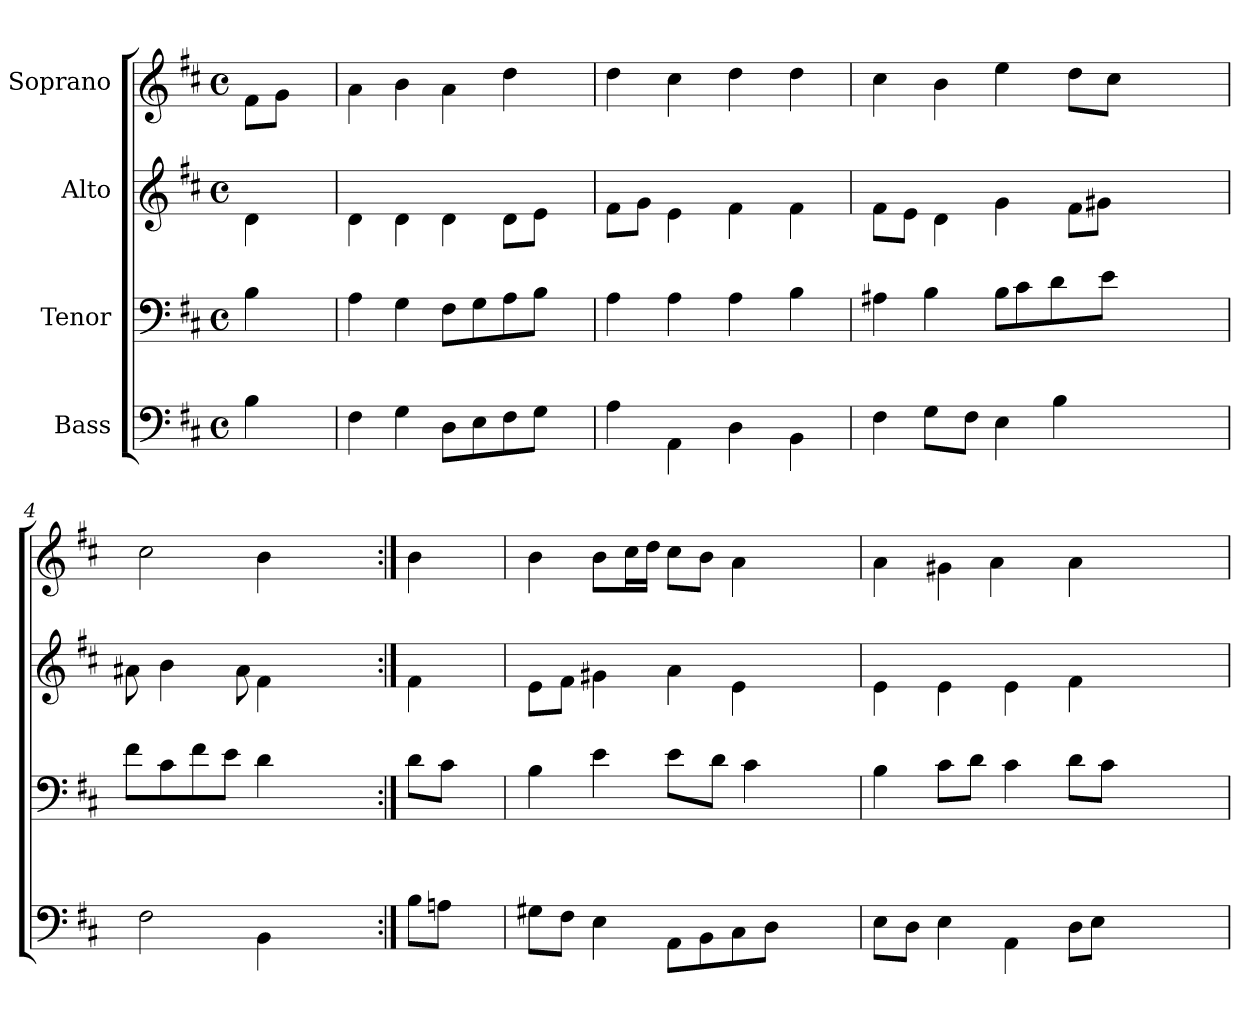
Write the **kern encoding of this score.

**kern	**text	**kern	**text	**kern	**text	**kern	**text
*part4	*part4	*part3	*part3	*part2	*part2	*part1	*part1
*staff4	*staff4	*staff3	*staff3	*staff2	*staff2	*staff1	*staff1
*I"Bass	*	*I"Tenor	*	*I"Alto	*	*I"Soprano	*
*clefF4	*	*clefF4	*	*clefG2	*	*clefG2	*
*k[f#c#]	*	*k[f#c#]	*	*k[f#c#]	*	*k[f#c#]	*
*D:	*	*D:	*	*D:	*	*b:	*
*M4/4	*	*M4/4	*	*M4/4	*	*M4/4	*
*met(c)	*	*met(c)	*	*met(c)	*	*met(c)	*
=	=	=	=	=	=	=	=
*^	*	*	*	*	*	*	*
*	*	*	*^	*	*	*	*	*
*	*	*	*	*	*	*^	*	*	*
*	*	*	*	*	*	*	*	*	*^	*
8Byy	4B\	.	8Byy	4B\	.	8dyy	4d\	.	8f#Jyy	8f#\L	.
8Byy	.	6	8Byy	.	.	8dyy	.	.	8gJyy	8g\J	.
8ryy	8ryy	.	8ryy	8ryy	.	8ryy	8ryy	.	8ryy	8ryy	.
=1	=1	=1	=1	=1	=1	=1	=1	=1	=1	=1	=1
4F#yy	4F#\	.	4Ayy	4A\	.	4dyy	4d\	.	4ayy	4a\	.
4Gyy	4G\	.	4Gyy	4G\	.	4dyy	4d\	.	4byy	4b\	.
8DJyy	8D\L	.	8F#Jyy	8F#\L	.	8dyy	4d\	.	8ayy	4a\	.
8EJyy	8E\	.	8GJyy	8G\	.	8dyy	.	5	8ayy	.	.
8F#Jyy	8F#\	.	8AJyy	8A\	.	8dJyy	8d\L	.	8ryy	4dd\	.
8GJyy	8G\J	.	8BJyy	8B\J	.	8eJyy	8e\J	.	8ddyy	.	8
8ryy	8ryy	.	8ryy	8ryy	.	8ryy	8ryy	.	8ddyy	8ryy	7
=2	=2	=2	=2	=2	=2	=2	=2	=2	=2	=2	=2
8Ayy	4A\	.	8Ayy	4A\	.	8f#Jyy	8f#\L	.	8ddyy	4dd\	.
8Ayy	.	.	8Ayy	.	.	8gJyy	8g\J	.	8ddyy	.	5
8ryy	4AA\	.	8ryy	4A\	.	4eyy	4e\	.	4cc#yy	4cc#\	.
4AAyy	.	↘10	4Ayy	.	8	.	.	.	.	.	.
.	4D\	.	.	4A\	.	4f#yy	4f#\	.	4ddyy	4dd\	.
4Dyy	.	↗8	4Ayy	.	5	.	.	.	.	.	.
.	4BB\	.	.	4B\	.	4f#yy	4f#\	.	4ddyy	4dd\	.
[8BByy	.	10	[8Byy	.	<8	.	.	.	.	.	.
=3	=3	=3	=3	=3	=3	=3	=3	=3	=3	=3	=3
8F#yy	4F#\	.	8A#yy	4A#X\	.	8f#Jyy	8f#\L	.	8cc#yy	4cc#\	.
8BByy]	.	.	8Byy]	.	.	8eJyy	8e\J	.	8cc#yy	.	6
8F#yy	8G\L	.	8A#yy	4B\	.	8dyy	4d\	.	8byy	4b\	.
8ryy	8F#\J	.	8ryy	.	.	8dyy	.	.	8byy	.	.
8GJyy	4E\	.	8Byy	8B\L	.	8ryy	4g\	.	8ryy	4ee\	.
8F#Jyy	.	4	8Byy	8c#\	.	8gyy	.	6	8eeyy	.	=6
8Eyy	4B\	.	8BJyy	8d\	.	8gyy	8f#\L	.	8eeyy	8dd\L	.
8Eyy	.	.	8c#Jyy	8e\J	.	8f#Jyy	8g#X\J	.	8ryy	8cc#\J	.
8ryy	4.ryy	.	8dJyy	8ryy	↗3	8g#Jyy	4ryy	=3	8ddJyy	8ryy	=6
8Byy	.	>10	8eJyy	4ryy	4	4ryy	.	.	8cc#Jyy	4ryy	>4
8Byy	.	9	8ryy	.	.	.	8ryy	.	8ryy	.	.
=4	=4	=4	=4	=4	=4	=4	=4	=4	=4	=4	=4
8F#yy	2F#\	.	8f#Jyy	8f#\L	.	8a#yy	8a#X\	.	8cc#yy	2cc#\	.
8F#yy	.	.	8c#Jyy	8c#\	.	8byy	4b\	.	8cc#yy	.	.
8cc#yy	.	.	8f#Jyy	8f#\	.	8f#yy	.	4	8byy	.	.
8cc#yy	.	.	8eJyy	8e\J	.	8byy	8a#\	.	8cc#yy	.	2
4.ryy	4BB\	.	4dyy	4d\	.	8a#yy	4f#\	.	8ryy	4b\	.
.	.	.	.	.	.	4f#yy	.	↘3	8a#yy	.	3
.	4ryy	.	4ryy	4ryy	.	.	8ryy	.	4byy	4ryy	↘4
[8BByy	.	↘8	.	.	.	8ryy	8ryy	.	.	.	.
=4a:|!	=4a:|!	=4a:|!	=4a:|!	=4a:|!	=4a:|!	=4a:|!	=4a:|!	=4a:|!	=4a:|!	=4a:|!	=4a:|!
8BJyy	8B\L	.	8dJyy	8d\L	.	8f#yy	4f#\	.	8byy	4b\	.
8BByy]	8An\J	.	8c#Jyy	8c#\J	.	8ryy	.	.	8ryy	.	.
8AJyy	8ryy	9	8ryy	8ryy	.	8ryy	8ryy	.	8ryy	8ryy	.
=5	=5	=5	=5	=5	=5	=5	=5	=5	=5	=5	=5
8G#Jyy	8G#X\L	.	8Byy	4B\	.	8eJyy	8e\L	.	8byy	4b\	.
8F#Jyy	8F#\J	.	8Byy	.	4	8f#Jyy	8f#\J	.	8byy	.	4
8Eyy	4E\	.	8eyy	4e\	.	8g#yy	4g#\	.	8bJyy	8b\L	.
16cc#yy	.	6	16eyy	.	.	16g#yy	.	.	16cc#JLyy	16cc#\L	.
16cc#yy	.	7	16eyy	.	.	16g#yy	.	.	16ddJJyy	16dd\JJ	.
8AAJyy	8AA\L	.	8ryy	8e\L	.	8ryy	4a\	.	8cc#Jyy	8cc#\L	.
8BBJyy	8BB\	.	8eJyy	8d\J	.	8ayy	.	4	8bJyy	8b\J	.
8C#Jyy	8C#\	.	8dJyy	4c#\	.	8ayy	4e\	.	8ayy	4a\	.
8DJyy	8D\J	.	8c#yy	.	<8	8eyy	.	↘3	8ayy	.	.
4ryy	4ryy	.	8c#yy	8ryy	7	8eyy	4ryy	.	8ryy	8ryy	.
.	.	.	8ryy	8ryy	.	8ryy	.	.	8ryy	8ryy	.
=6	=6	=6	=6	=6	=6	=6	=6	=6	=6	=6	=6
8EJyy	8E\L	.	8Byy	4B\	.	8eyy	4e\	.	8ayy	4a\	.
8DJyy	8D\J	.	8Byy	.	6	8eyy	.	.	8ayy	.	.
8Eyy	4E\	.	8c#Jyy	8c#\L	.	8ryy	4e\	.	8ryy	4g#X\	.
8Eyy	.	.	8dJyy	8d\J	.	8eyy	.	3	8g#yy	.	3
8ryy	4AA\	.	4c#yy	4c#\	.	8eyy	4e\	.	8g#yy	4a\	.
4AAyy	.	<8	.	.	.	4eyy	.	3	8ryy	.	.
.	8D\L	.	8dJyy	8d\L	.	.	4f#\	.	4ayy	4a\	.
8DJyy	8E\J	.	8c#Jyy	8c#\J	.	8f#yy	.	=3	.	.	.
8EJyy	4ryy	4	4.ryy	4.ryy	.	8f#yy	4ryy	4	8ayy	4.ryy	3
4ryy	.	.	.	.	.	4ryy	.	.	8ayy	.	.
.	8ryy	.	.	.	.	.	8ryy	.	8ryy	.	.
*v	*v	*	*	*	*	*v	*v	*	*v	*v	*
*	*	*v	*v	*	*	*	*	*
=	=	=	=	=	=	=	=
*-	*-	*-	*-	*-	*-	*-	*-
